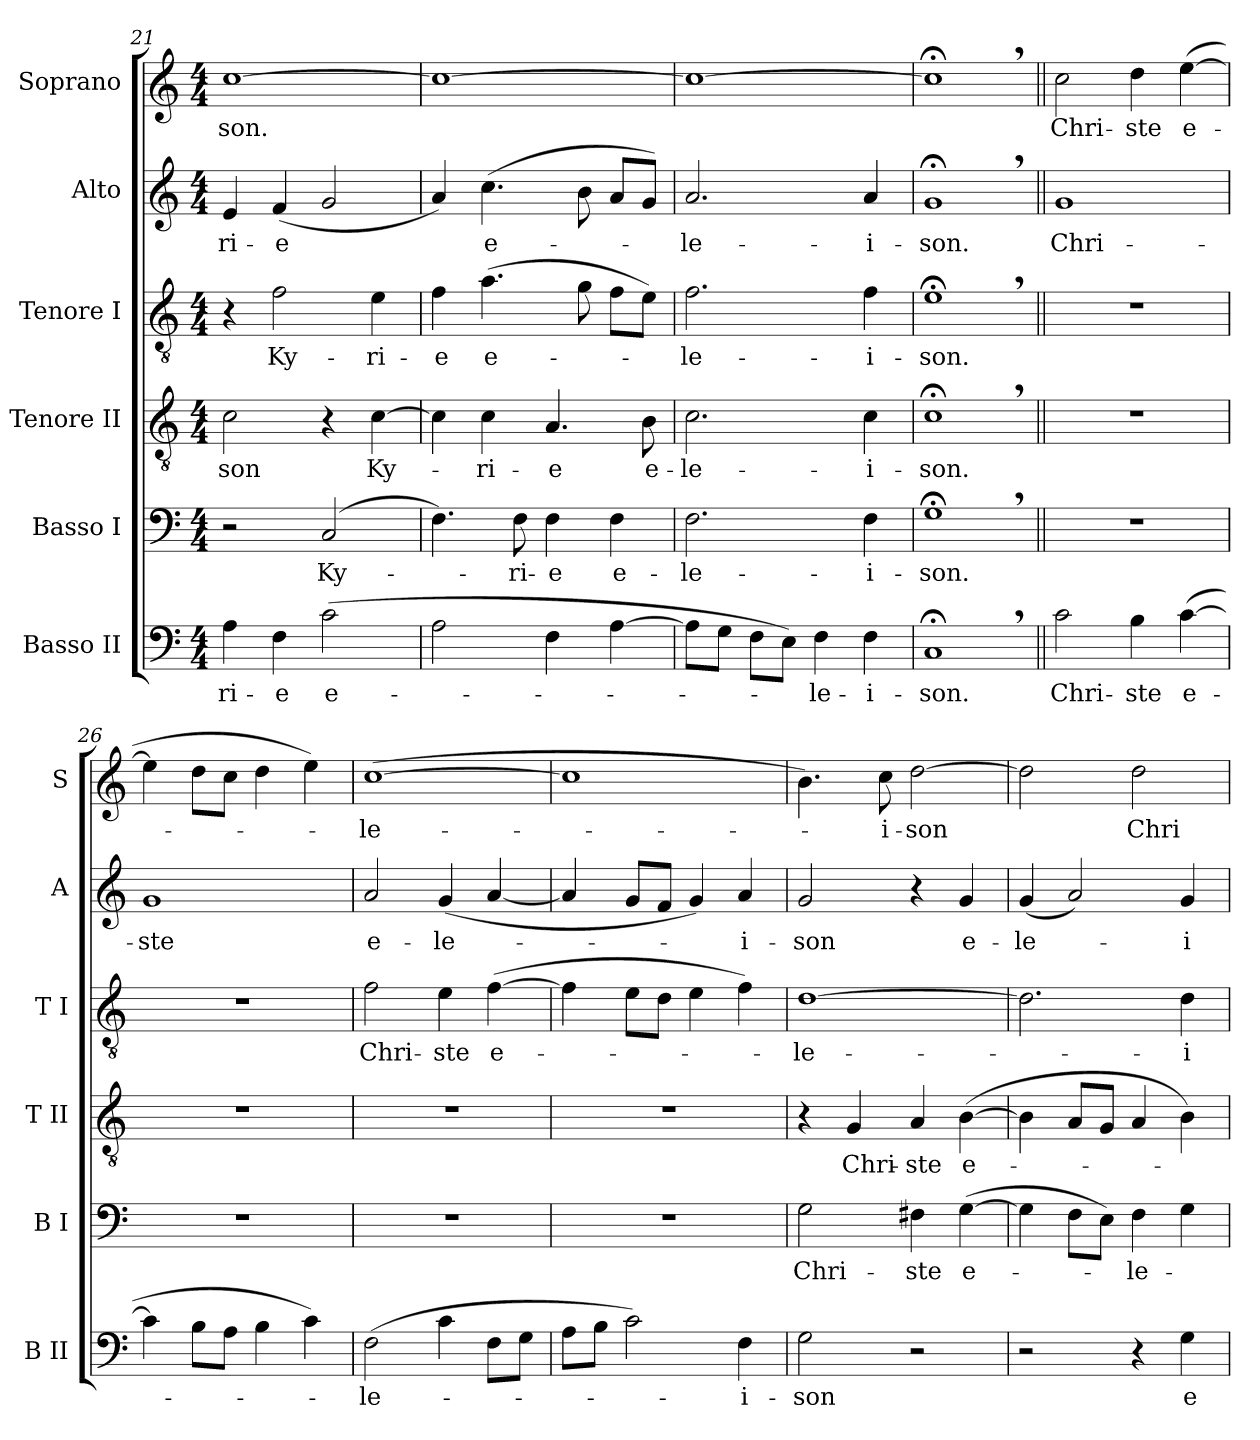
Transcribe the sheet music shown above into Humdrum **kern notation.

**kern	**text	**kern	**text	**kern	**text	**kern	**text	**kern	**text	**kern	**text
*part6	*part6	*part5	*part5	*part4	*part4	*part3	*part3	*part2	*part2	*part1	*part1
*staff6	*staff6	*staff5	*staff5	*staff4	*staff4	*staff3	*staff3	*staff2	*staff2	*staff1	*staff1
*I"Basso II	*	*I"Basso I	*	*I"Tenore II	*	*I"Tenore I	*	*I"Alto	*	*I"Soprano	*
*I'B II	*	*I'B I	*	*I'T II	*	*I'T I	*	*I'A	*	*I'S	*
*clefF4	*	*clefF4	*	*clefGv2	*	*clefGv2	*	*clefG2	*	*clefG2	*
*k[]	*	*k[]	*	*k[]	*	*k[]	*	*k[]	*	*k[]	*
*C:	*	*C:	*	*C:	*	*C:	*	*C:	*	*C:	*
*M4/4	*	*M4/4	*	*M4/4	*	*M4/4	*	*M4/4	*	*M4/4	*
=21	=21	=21	=21	=21	=21	=21	=21	=21	=21	=21	=21
!	!LO:LY:b	!	!	!	!LO:LY:b	!	!	!	!LO:LY:b	!	!LO:LY:b
4A\	-ri-	2r	.	2c\	-son	4r	.	4e/	-ri-	[1cc	-son.
!	!LO:LY:b	!	!	!	!	!	!LO:LY:b	!	!LO:LY:b	!	!
4F\	-e	.	.	.	.	2f\	Ky-	(<4f/	-e	.	.
!	!LO:LY:b	!	!LO:LY:b	!	!	!	!	!	!	!	!
(>2c\	e-	(>2C/	Ky-	4r	.	.	.	2g/	.	.	.
!	!	!	!	!	!LO:LY:b	!	!LO:LY:b	!	!	!	!
.	.	.	.	[4c\	Ky-	4e\	-ri-	.	.	.	.
=22	=22	=22	=22	=22	=22	=22	=22	=22	=22	=22	=22
!	!	!	!	!	!	!	!LO:LY:b	!	!	!	!
2A\	.	4.F\)	.	4c\]	.	4f\	-e	4a/)	.	1cc_	.
!	!	!	!	!	!LO:LY:b	!	!LO:LY:b	!	!LO:LY:b	!	!
.	.	.	.	4c\	-ri-	(>4.a\	e-	(>4.cc\	e-	.	.
!	!	!	!LO:LY:b	!	!	!	!	!	!	!	!
.	.	8F\	-ri-	.	.	.	.	.	.	.	.
!	!	!	!LO:LY:b	!	!LO:LY:b	!	!	!	!	!	!
4F\	.	4F\	-e	4.A/	-e	.	.	.	.	.	.
.	.	.	.	.	.	8g\	.	8b\	.	.	.
!	!	!	!LO:LY:b	!	!	!	!	!	!	!	!
[4A\	.	4F\	e-	.	.	8f\L	.	8a/L	.	.	.
!	!	!	!	!	!LO:LY:b	!	!	!	!	!	!
.	.	.	.	8B\	e-	8e\J)	.	8g/J)	.	.	.
=23	=23	=23	=23	=23	=23	=23	=23	=23	=23	=23	=23
!	!	!	!LO:LY:b	!	!LO:LY:b	!	!LO:LY:b	!	!LO:LY:b	!	!
8A\L]	.	2.F\	-le-	2.c\	-le-	2.f\	-le-	2.a/	-le-	1cc_	.
8G\J	.	.	.	.	.	.	.	.	.	.	.
8F\L	.	.	.	.	.	.	.	.	.	.	.
8E\J)	.	.	.	.	.	.	.	.	.	.	.
!	!LO:LY:b	!	!	!	!	!	!	!	!	!	!
4F\	-le-	.	.	.	.	.	.	.	.	.	.
!	!LO:LY:b	!	!LO:LY:b	!	!LO:LY:b	!	!LO:LY:b	!	!LO:LY:b	!	!
4F\	-i-	4F\	-i-	4c\	-i-	4f\	-i-	4a/	-i-	.	.
=24	=24	=24	=24	=24	=24	=24	=24	=24	=24	=24	=24
!	!LO:LY:b	!	!LO:LY:b	!	!LO:LY:b	!	!LO:LY:b	!	!LO:LY:b	!	!
1C;,>	-son.	1G;<,>	-son.	1c;<,>	-son.	1e;<,>	-son.	1g;,>	-son.	1cc;<,>]	.
=25||	=25||	=25||	=25||	=25||	=25||	=25||	=25||	=25||	=25||	=25||	=25||
!	!LO:LY:b	!	!	!	!	!	!	!	!LO:LY:b	!	!LO:LY:b
2c\	Chri-	1r	.	1r	.	1r	.	1g	Chri-	2cc\	Chri-
!	!LO:LY:b	!	!	!	!	!	!	!	!	!	!LO:LY:b
4B\	-ste	.	.	.	.	.	.	.	.	4dd\	-ste
!	!LO:LY:b	!	!	!	!	!	!	!	!	!	!LO:LY:b
(>[4c\	e-	.	.	.	.	.	.	.	.	(>[4ee\	e-
!!LO:PB:g=z
=26	=26	=26	=26	=26	=26	=26	=26	=26	=26	=26	=26
!	!	!	!	!	!	!	!	!	!LO:LY:b	!	!
4c\]	.	1r	.	1r	.	1r	.	1g	-ste	4ee\]	.
8B\L	.	.	.	.	.	.	.	.	.	8dd\L	.
8A\J	.	.	.	.	.	.	.	.	.	8cc\J	.
4B\	.	.	.	.	.	.	.	.	.	4dd\	.
4c\)	.	.	.	.	.	.	.	.	.	4ee\)	.
=27	=27	=27	=27	=27	=27	=27	=27	=27	=27	=27	=27
!	!LO:LY:b	!	!	!	!	!	!LO:LY:b	!	!LO:LY:b	!	!LO:LY:b
(>2F\	-le-	1r	.	1r	.	2f\	Chri-	2a/	e-	(>[1cc	-le-
!	!	!	!	!	!	!	!LO:LY:b	!	!LO:LY:b	!	!
4c\	.	.	.	.	.	4e\	-ste	(>4g/	-le-	.	.
!	!	!	!	!	!	!	!LO:LY:b	!	!	!	!
8F\L	.	.	.	.	.	(>[4f\	e-	[4a/	.	.	.
8G\J	.	.	.	.	.	.	.	.	.	.	.
=28	=28	=28	=28	=28	=28	=28	=28	=28	=28	=28	=28
8A\L	.	1r	.	1r	.	4f\]	.	4a/]	.	1cc]	.
8B\J	.	.	.	.	.	.	.	.	.	.	.
2c\)	.	.	.	.	.	8e\L	.	8g/L	.	.	.
.	.	.	.	.	.	8d\J	.	8f/J	.	.	.
.	.	.	.	.	.	4e\	.	4g/)	.	.	.
!	!LO:LY:b	!	!	!	!	!	!	!	!LO:LY:b	!	!
4F\	-i-	.	.	.	.	4f\)	.	4a/	-i-	.	.
=29	=29	=29	=29	=29	=29	=29	=29	=29	=29	=29	=29
!	!LO:LY:b	!	!LO:LY:b	!	!	!	!LO:LY:b	!	!LO:LY:b	!	!
2G\	-son	2G\	Chri-	4r	.	[1d	-le-	2g/	-son	4.b\)	.
!	!	!	!	!	!LO:LY:b	!	!	!	!	!	!
.	.	.	.	4G/	Chri-	.	.	.	.	.	.
!	!	!	!	!	!	!	!	!	!	!	!LO:LY:b
.	.	.	.	.	.	.	.	.	.	8cc\	-i-
!	!	!	!LO:LY:b	!	!LO:LY:b	!	!	!	!	!	!LO:LY:b
2r	.	4F#X\	-ste	4A/	-ste	.	.	4r	.	[2dd\	-son
!	!	!	!LO:LY:b	!	!LO:LY:b	!	!	!	!LO:LY:b	!	!
.	.	(>[4G\	e-	(>[4B\	e-	.	.	4g/	e-	.	.
=30	=30	=30	=30	=30	=30	=30	=30	=30	=30	=30	=30
!	!	!	!	!	!	!	!	!	!LO:LY:b	!	!
2r	.	4G\]	.	4B\]	.	2.d\]	.	(<4g/	-le-	2dd\]	.
.	.	8F\L	.	8A/L	.	.	.	2a/)	.	.	.
.	.	8E\J)	.	8G/J	.	.	.	.	.	.	.
!	!	!	!LO:LY:b	!	!	!	!	!	!	!	!LO:LY:b
4r	.	4F\	-le-	4A/	.	.	.	.	.	2dd\	Chri-
!	!LO:LY:b	!	!	!	!	!	!LO:LY:b	!	!LO:LY:b	!	!
4G\	e-	4G\	.	4B\)	.	4d\	-i-	4g/	-i-	.	.
=	=	=	=	=	=	=	=	=	=	=	=
*-	*-	*-	*-	*-	*-	*-	*-	*-	*-	*-	*-
